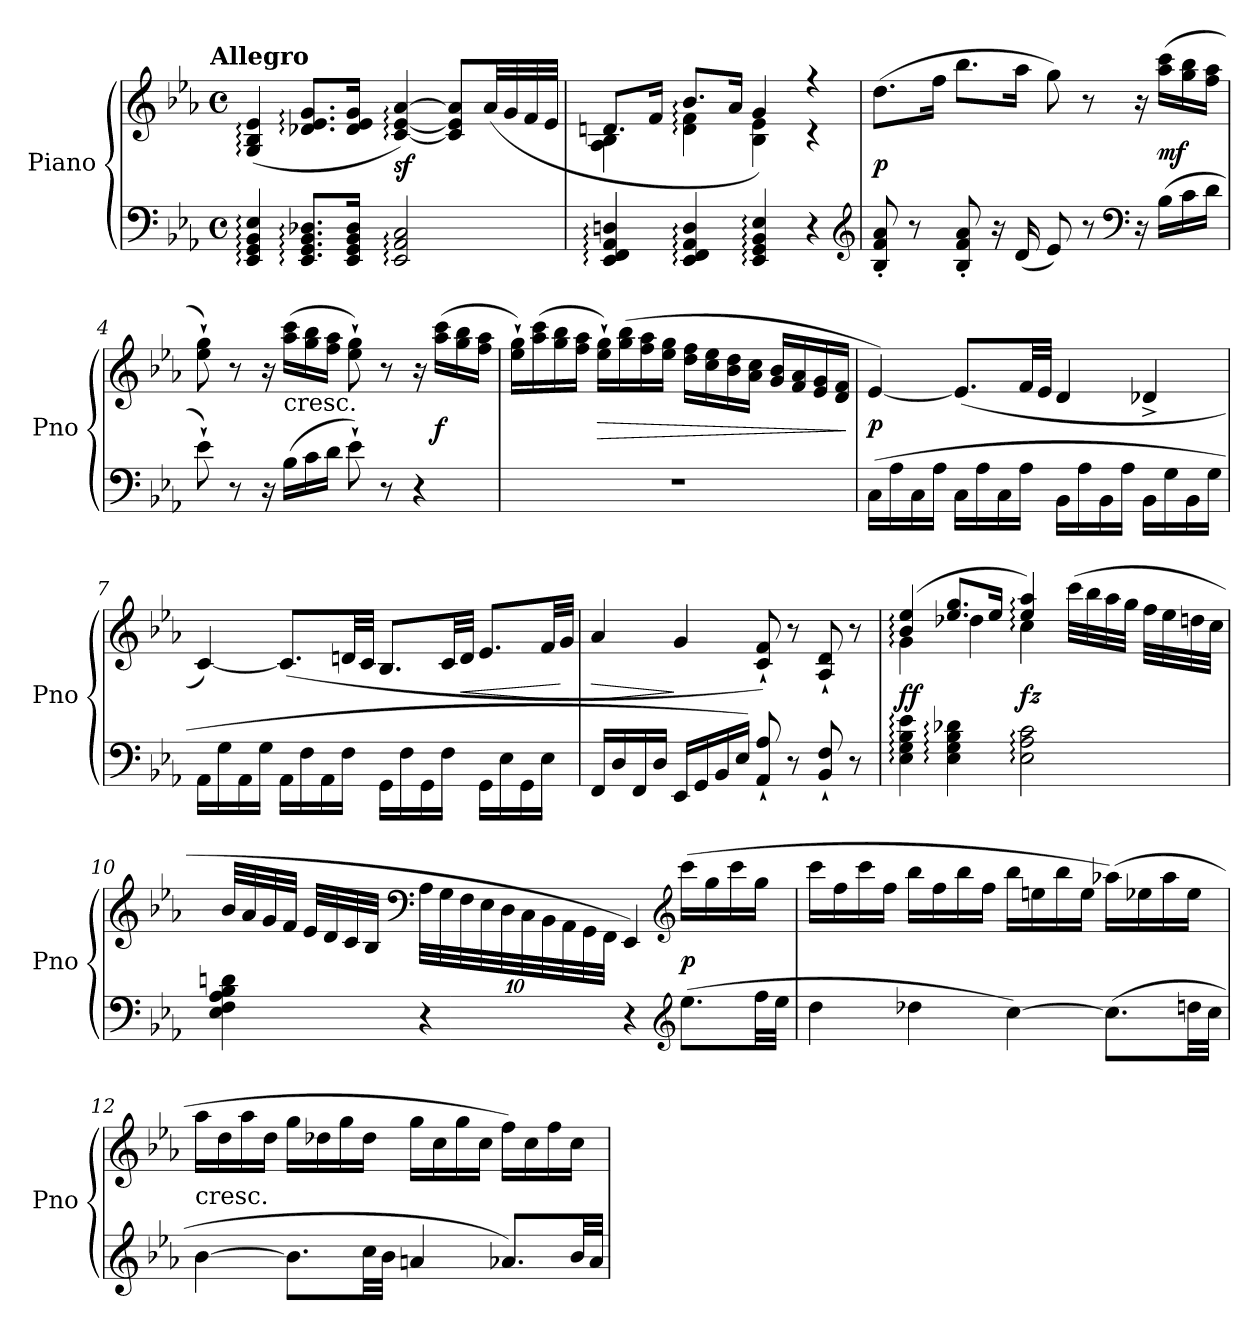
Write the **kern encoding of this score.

**kern	**kern	**dynam
*part1	*part1	*part1
*staff2	*staff1	*staff1/2
*I"Piano	*	*
*I'Pno	*	*
*clefF4	*clefG2	*
*k[b-e-a-]	*k[b-e-a-]	*
*E-:	*E-:	*
!!LO:TX:omd:t=Allegro
*M4/4	*M4/4	*
*met(c)	*met(c)	*
*MM92	*MM92	*
=1	=1	=1
!	!	!LO:DY:b=2
4EE-: 4GG: 4BB-: 4E-:	(>4G: 4B-: 4e-:	fz ff
8.EE-: 8.GG: 8.BB-: 8.D-X:L	8.d-X: 8.e-: 8.g:L	.
16EE- 16GG 16BB- 16D-Jk	16d- 16e- 16gJk	.
2EE-: 2AA-: 2C:	[4c: [4e-: [4a-:)	sf
.	8c] 8e-] 8a-]L	.
.	(32a-LL	.
.	32g	.
.	32f	.
.	32e-JJJ	.
=2	=2	=2
*	*^	*
4EE-: 4FF: 4AA-: 4Dn:	(8.dnL	4A- 4B-)	.
.	16fJk	.	.
4EE-: 4FF: 4AA-: 4D:	8.b-:L	4d: 4f:	.
.	16a-Jk	.	.
4EE-: 4GG: 4BB-: 4E-:	4g)	4B- 4e-	.
4r	4r	4r	.
*	*v	*v	*
*clefG2	*	*
=3	=3	=3
8B-' 8f' 8a-'	(8.ddL	p
8r	.	.
.	16ffJk	.
8B-' 8f' 8a-'	8.bb-L	.
16r	.	.
(16d	16aa-Jk	.
8e-)	8gg)	.
8r	8r	.
*clefF4	*	*
16r	16r	.
(16B-LL	(16aa- 16cccLL	mf
16c	16gg 16bb-	.
16dJJ	16ff 16aa-JJ	.
!!LO:LB:g=z
=4	=4	=4
8e-`)	8ee-` 8gg`)	.
8r	8r	.
16r	16r	.
!	!LO:TX:c:t=cresc.	!
(16B-LL	(16aa- 16cccLL	.
16c	16gg 16bb-	.
16dJJ	16ff 16aa-JJ	.
8e-`)	8ee-` 8gg`)	.
8r	8r	.
4r	16r	.
.	(16aa- 16cccLL	f
.	16gg 16bb-	.
.	16ff 16aa-JJ	.
=5	=5	=5
1r	16ee-` 16gg`LL)	.
.	(16aa- 16ccc	.
.	16gg 16bb-	.
.	16ff 16aa-JJ	.
.	16ee-` 16gg`LL)	>
.	(16gg 16bb-	.
.	16ff 16aa-	.
.	16ee- 16ggJJ	.
.	16dd 16ffLL	.
.	16cc 16ee-	.
.	16b- 16dd	.
.	16a- 16ccJJ	.
.	16g 16b-LL	.
.	16f 16a-	.
.	16e- 16g	.
.	16d 16fJJ	.
.	.	]
=6	=6	=6
(16CLL	[4e-)	p
16A-	.	.
16C	.	.
16A-JJ	.	.
16CLL	(8.e-L]	.
16A-	.	.
16C	.	.
16A-JJ	32fLL	.
.	32e-JJJ	.
16BB-LL	4d	.
16A-	.	.
16BB-	.	.
16A-JJ	.	.
16BB-LL	4d-X^>	.
16G	.	.
16BB-	.	.
16GJJ	.	.
!!LO:LB:g=z
=7	=7	=7
16AA-LL	[4c)	.
16G	.	.
16AA-	.	.
16GJJ	.	.
16AA-\LL	(8.cL]	.
16F\	.	.
16AA-\	.	.
16F\JJ	32dnLL	.
.	32cJJJ	.
16GG\LL	8.B-L	.
16F\	.	.
16GG\	.	.
16F\JJ	32cLL	.
.	32dJJJ	<
16GG\LL	8.e-L	.
16E-\	.	.
16GG\	.	.
16E-\JJ	32fLL	.
.	32gJJJ	[
=8	=8	=8
16FFLL	4a-	>
16D	.	.
16FF	.	.
16DJJ	.	.
16EE-LL	4g	]
16GG	.	.
16BB-	.	.
16E-JJ)	.	.
8AA-`/ 8A-`/	8c`> 8f`>)	.
8r	8r	.
8BB-`/ 8F`/	8A-`> 8d`>	.
8r	8r	.
=9	=9	=9
*	*^	*
4E-: 4G: 4B-: 4e-:	(4b-: 4ee-:	4g:	ff
4E-: 4G: 4B-: 4d-X:	8.ee- 8.ggL	4dd-X	.
.	16ee-Jk	.	.
2E-: 2A-: 2c:	4ee-: 4aa-:)	4cc:	fz
.	4ryy	(>32cccLLL	.
.	.	32bb-	.
.	.	32aa-	.
.	.	32ggJJJ	.
.	.	32ffLLL	.
.	.	32ee-	.
.	.	32ddn	.
.	.	32ccJJJ	.
*	*v	*v	*
!!LO:LB:g=z
=10	=10	=10
4E- 4F 4A- 4B- 4dn	32b-LLL	.
.	32a-	.
.	32g	.
.	32fJJJ	.
.	32e-LLL	.
.	32d	.
.	32c	.
.	32B-JJJ	.
*	*clefF4	*
4r	40A-\LLL	.
.	40G\	.
.	40F\	.
.	40E-\	.
.	40D\	.
.	40C\	.
.	40BB-\	.
.	40AA-\	.
.	40GG\	.
.	40FF\JJJ	.
4r	4EE-/)	.
*clefG2	*clefG2	*
(8.ee-L	(16cccLL	p
.	16gg	.
.	16ccc	.
32ffLL	16ggJJ	.
32ee-JJJ	.	.
=11	=11	=11
4dd	16cccLL	.
.	16ff	.
.	16ccc	.
.	16ffJJ	.
4dd-X	16bb-LL	.
.	16ff	.
.	16bb-	.
.	16ffJJ	.
[4cc)	16bb-LL	.
.	16een	.
.	16bb-	.
.	16eeJJ	.
(8.ccL]	(16aa-XLL)	.
.	16ee-X	.
.	16aa-	.
32ddnLL	16ee-JJ	.
32ccJJJ	.	.
!!LO:LB:g=z
=12	=12	=12
!	!LO:TX:c:t=cresc.	!
[4b-	16aa-LL	.
.	16dd	.
.	16aa-	.
.	16ddJJ	.
8.b-L]	16ggLL	.
.	16dd-X	.
.	16gg	.
32ccLL	16dd-JJ	.
32b-JJJ	.	.
4an	16ggLL	.
.	16cc	.
.	16gg	.
.	16ccJJ	.
8.a-XL)	16ffLL)	.
.	16cc	.
.	16ff	.
32b-LL	16ccJJ	.
32a-JJJ	.	.
=	=	=
*-	*-	*-
